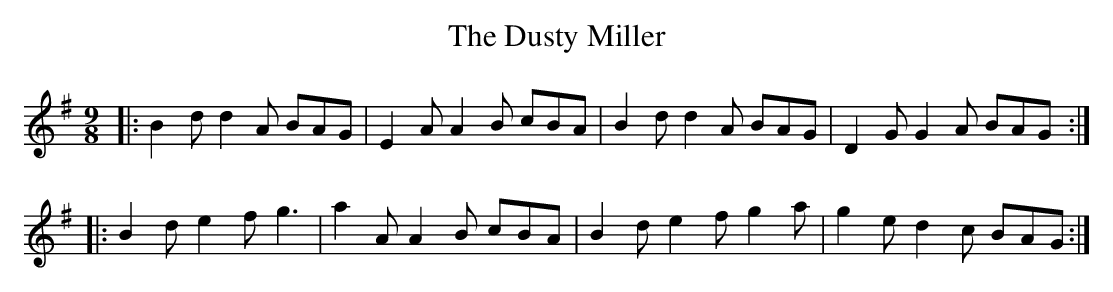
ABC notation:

X:1
T: The Dusty Miller
M: 9/8
L: 1/8
K: Gmaj
|:B2d d2A BAG|E2A A2B cBA|B2d d2A BAG|D2G G2A BAG:|
|:B2d e2f g3|a2A A2B cBA | B2d e2f g2a|g2e d2c BAG:|
